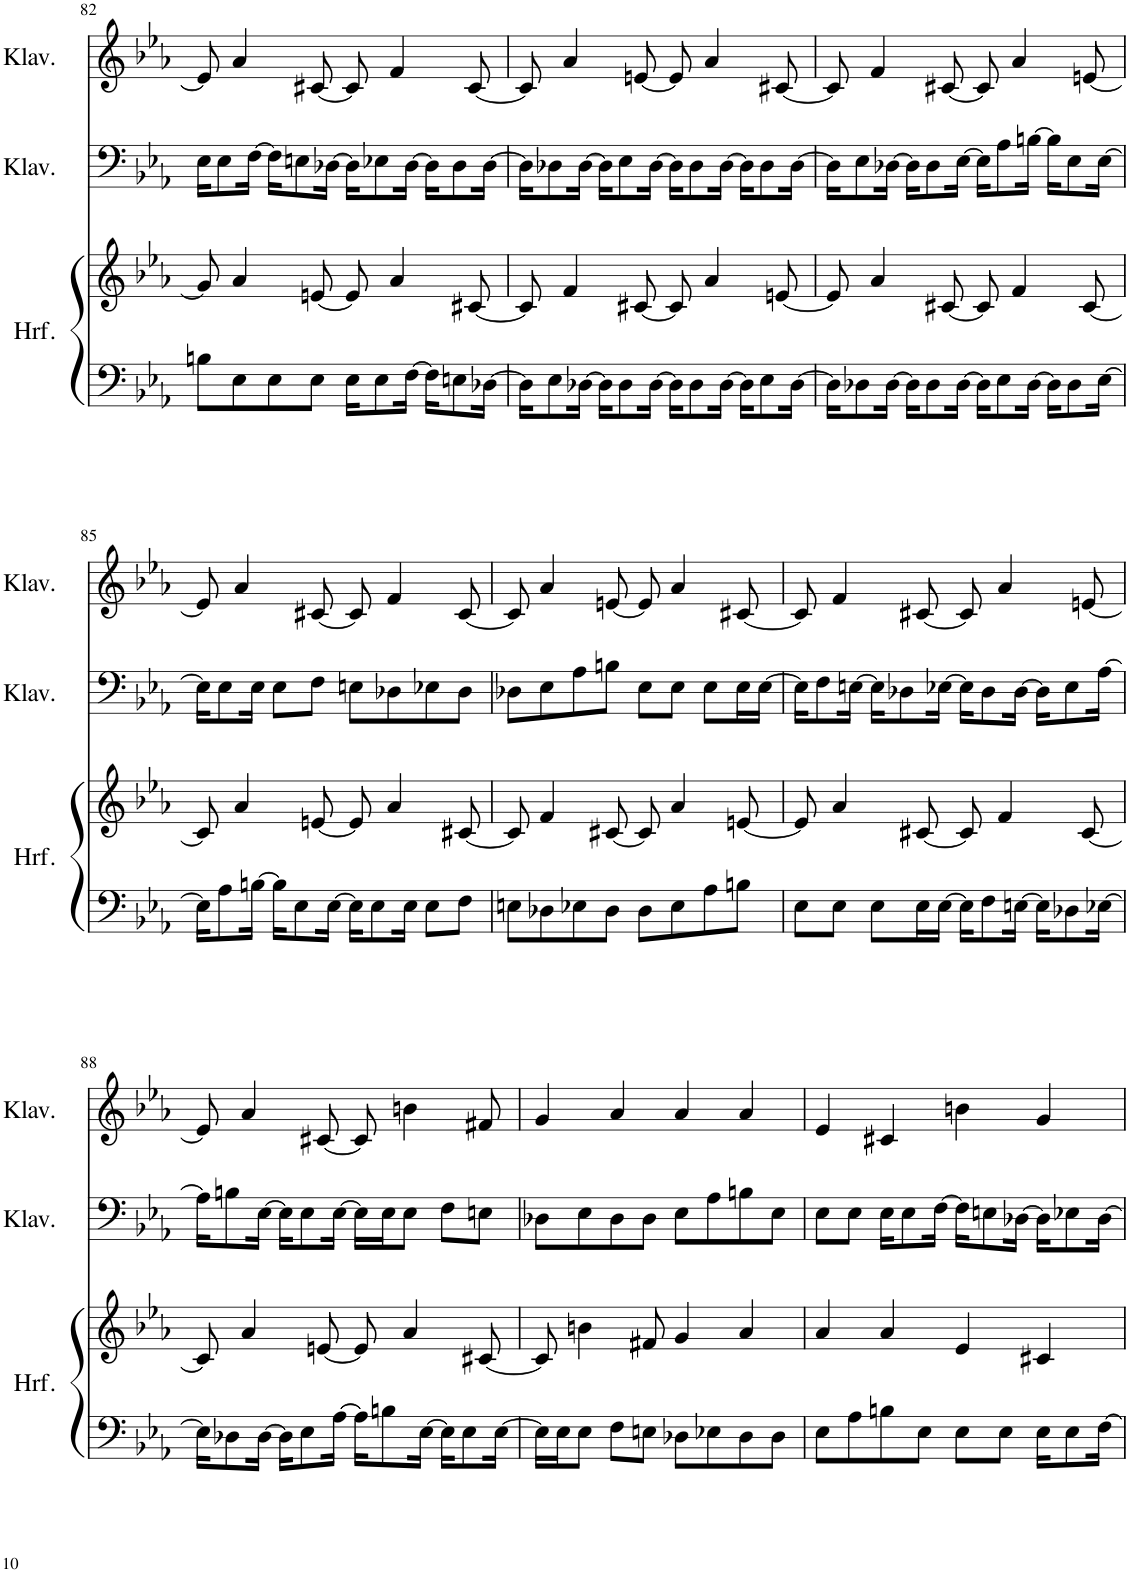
**kern	**kern	**kern	**kern
*part3	*part3	*part2	*part1
*staff4	*staff3	*staff2	*staff1
*I"Harfe	*	*I"Klavier	*I"Klavier
*I'Hrf.	*	*I'Klav.	*I'Klav.
!!LO:PB:g=z
*clefF4	*clefG2	*clefF4	*clefG2
*k[b-e-a-]	*k[b-e-a-]	*k[b-e-a-]	*k[b-e-a-]
*M4/4	*M4/4	*M4/4	*M4/4
=82	=82	=82	=82
8Bn\L	8g/]	16E-\KL	8e/]
.	.	8E-\	.
8E-\	4a-/	.	4a-/
.	.	[16F\Jk	.
8E-\	.	16F\KL]	.
.	.	8En\	.
8E-\J	[8en/	.	[8c#X/
.	.	[16D-X\Jk	.
16E-\KL	8e/]	16D-\KL]	8c#/]
8E-\	.	8E-X\	.
.	4a-/	.	4f/
[16F\Jk	.	[16D-\Jk	.
16F\KL]	.	16D-\KL]	.
8En\	.	8D-\	.
.	[8c#X/	.	[8c#/
[16D-X\Jk	.	[16D-\Jk	.
=83	=83	=83	=83
16D-\KL]	8c#/]	16D-\KL]	8c#/]
8E-\	.	8D-X\	.
.	4f/	.	4a-/
[16D-X\Jk	.	[16D-\Jk	.
16D-\KL]	.	16D-\KL]	.
8D-\	.	8E-\	.
.	[8c#X/	.	[8en/
[16D-\Jk	.	[16D-\Jk	.
16D-\KL]	8c#/]	16D-\KL]	8e/]
8D-\	.	8D-\	.
.	4a-/	.	4a-/
[16D-\Jk	.	[16D-\Jk	.
16D-\KL]	.	16D-\KL]	.
8E-\	.	8D-\	.
.	[8en/	.	[8c#X/
[16D-\Jk	.	[16D-\Jk	.
=84	=84	=84	=84
16D-\KL]	8e/]	16D-\KL]	8c#/]
8D-X\	.	8E-\	.
.	4a-/	.	4f/
[16D-\Jk	.	[16D-X\Jk	.
16D-\KL]	.	16D-\KL]	.
8D-\	.	8D-\	.
.	[8c#X/	.	[8c#X/
[16D-\Jk	.	[16E-\Jk	.
16D-\KL]	8c#/]	16E-\KL]	8c#/]
8E-\	.	8A-\	.
.	4f/	.	4a-/
[16D-\Jk	.	[16Bn\Jk	.
16D-\KL]	.	16B\KL]	.
8D-\	.	8E-\	.
.	[8c#/	.	[8en/
[16E-\Jk	.	[16E-\Jk	.
!!LO:LB:g=z
=85	=85	=85	=85
16E-\KL]	8c#/]	16E-\KL]	8e/]
8A-\	.	8E-\	.
.	4a-/	.	4a-/
[16Bn\Jk	.	16E-\Jk	.
16B\KL]	.	8E-\L	.
8E-\	.	.	.
.	[8en/	8F\J	[8c#X/
[16E-\Jk	.	.	.
16E-\KL]	8e/]	8En\L	8c#/]
8E-\	.	.	.
.	4a-/	8D-X\	4f/
16E-\Jk	.	.	.
8E-\L	.	8E-X\	.
8F\J	[8c#X/	8D-\J	[8c#/
=86	=86	=86	=86
8En\L	8c#/]	8D-X\L	8c#/]
8D-X\	4f/	8E-\	4a-/
8E-X\	.	8A-\	.
8D-\J	[8c#X/	8Bn\J	[8en/
8D-\L	8c#/]	8E-\L	8e/]
8E-\	4a-/	8E-\J	4a-/
8A-\	.	8E-\L	.
8Bn\J	[8en/	16E-\L	[8c#X/
.	.	[16E-\JJ	.
=87	=87	=87	=87
8E-\L	8e/]	16E-\KL]	8c#/]
.	.	8F\	.
8E-\J	4a-/	.	4f/
.	.	[16En\Jk	.
8E-\L	.	16E\KL]	.
.	.	8D-X\	.
16E-\L	[8c#X/	.	[8c#X/
[16E-\JJ	.	[16E-X\Jk	.
16E-\KL]	8c#/]	16E-\KL]	8c#/]
8F\	.	8D-\	.
.	4f/	.	4a-/
[16En\Jk	.	[16D-\Jk	.
16E\KL]	.	16D-\KL]	.
8D-X\	.	8E-\	.
.	[8c#/	.	[8en/
[16E-X\Jk	.	[16A-\Jk	.
!!LO:LB:g=z
=88	=88	=88	=88
16E-\KL]	8c#/]	16A-\KL]	8e/]
8D-X\	.	8Bn\	.
.	4a-/	.	4a-/
[16D-\Jk	.	[16E-\Jk	.
16D-\KL]	.	16E-\KL]	.
8E-\	.	8E-\	.
.	[8en/	.	[8c#X/
[16A-\Jk	.	[16E-\Jk	.
16A-\KL]	8e/]	16E-\LL]	8c#/]
8Bn\	.	16E-\J	.
.	4a-/	8E-\J	4bn\
[16E-\Jk	.	.	.
16E-\KL]	.	8F\L	.
8E-\	.	.	.
.	[8c#X/	8En\J	8f#X/
[16E-\Jk	.	.	.
=89	=89	=89	=89
16E-\LL]	8c#/]	8D-X\L	4g/
16E-\J	.	.	.
8E-\J	4bn\	8E-\	.
8F\L	.	8D-\	4a-/
8En\J	8f#X/	8D-\J	.
8D-X\L	4g/	8E-\L	4a-/
8E-X\	.	8A-\	.
8D-\	4a-/	8Bn\	4a-/
8D-\J	.	8E-\J	.
=90	=90	=90	=90
8E-\L	4a-/	8E-\L	4e-/
8A-\	.	8E-\J	.
8Bn\	4a-/	16E-\KL	4c#X/
.	.	8E-\	.
8E-\J	.	.	.
.	.	[16F\Jk	.
8E-\L	4e-/	16F\KL]	4bn\
.	.	8En\	.
8E-\J	.	.	.
.	.	[16D-X\Jk	.
16E-\KL	4c#X/	16D-\KL]	4g/
8E-\	.	8E-X\	.
[16F\Jk	.	[16D-\Jk	.
=	=	=	=
*-	*-	*-	*-
